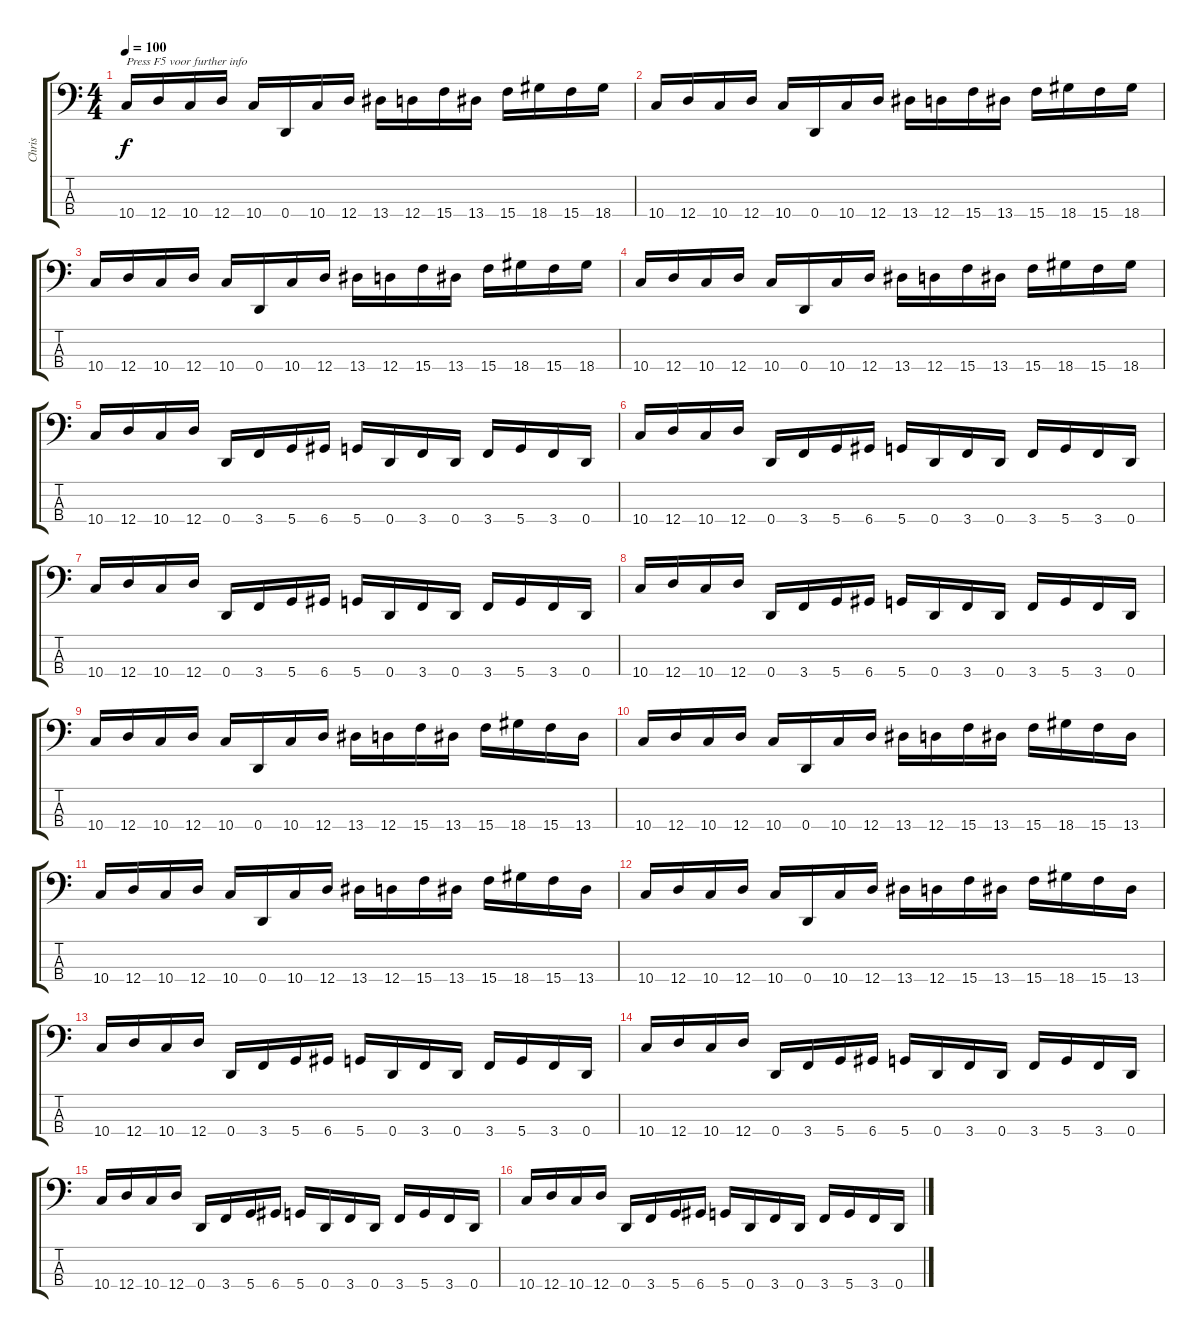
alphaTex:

\track ("Chris" "Chris") {instrument distortionguitar}
\staff {score tabs}
\tuning (G2 D2 A1 D1) {hide}
\ts (4 4)
\tempo 100
\clef f4
\ks c
10.4.16{txt "Press F5 voor further info" dy f instrument distortionguitar} 12.4.16 10.4.16 12.4.16 10.4.16 0.4.16 10.4.16 12.4.16 13.4.16 12.4.16 15.4.16 13.4.16 15.4.16 18.4.16 15.4.16 18.4.16 |
10.4.16 12.4.16 10.4.16 12.4.16 10.4.16 0.4.16 10.4.16 12.4.16 13.4.16 12.4.16 15.4.16 13.4.16 15.4.16 18.4.16 15.4.16 18.4.16 |
10.4.16 12.4.16 10.4.16 12.4.16 10.4.16 0.4.16 10.4.16 12.4.16 13.4.16 12.4.16 15.4.16 13.4.16 15.4.16 18.4.16 15.4.16 18.4.16 |
10.4.16 12.4.16 10.4.16 12.4.16 10.4.16 0.4.16 10.4.16 12.4.16 13.4.16 12.4.16 15.4.16 13.4.16 15.4.16 18.4.16 15.4.16 18.4.16 |
10.4.16 12.4.16 10.4.16 12.4.16 0.4.16 3.4.16 5.4.16 6.4.16 5.4.16 0.4.16 3.4.16 0.4.16 3.4.16 5.4.16 3.4.16 0.4.16 |
10.4.16 12.4.16 10.4.16 12.4.16 0.4.16 3.4.16 5.4.16 6.4.16 5.4.16 0.4.16 3.4.16 0.4.16 3.4.16 5.4.16 3.4.16 0.4.16 |
10.4.16 12.4.16 10.4.16 12.4.16 0.4.16 3.4.16 5.4.16 6.4.16 5.4.16 0.4.16 3.4.16 0.4.16 3.4.16 5.4.16 3.4.16 0.4.16 |
10.4.16 12.4.16 10.4.16 12.4.16 0.4.16 3.4.16 5.4.16 6.4.16 5.4.16 0.4.16 3.4.16 0.4.16 3.4.16 5.4.16 3.4.16 0.4.16 |
10.4.16 12.4.16 10.4.16 12.4.16 10.4.16 0.4.16 10.4.16 12.4.16 13.4.16 12.4.16 15.4.16 13.4.16 15.4.16 18.4.16 15.4.16 13.4.16 |
10.4.16 12.4.16 10.4.16 12.4.16 10.4.16 0.4.16 10.4.16 12.4.16 13.4.16 12.4.16 15.4.16 13.4.16 15.4.16 18.4.16 15.4.16 13.4.16 |
10.4.16 12.4.16 10.4.16 12.4.16 10.4.16 0.4.16 10.4.16 12.4.16 13.4.16 12.4.16 15.4.16 13.4.16 15.4.16 18.4.16 15.4.16 13.4.16 |
10.4.16 12.4.16 10.4.16 12.4.16 10.4.16 0.4.16 10.4.16 12.4.16 13.4.16 12.4.16 15.4.16 13.4.16 15.4.16 18.4.16 15.4.16 13.4.16 |
10.4.16 12.4.16 10.4.16 12.4.16 0.4.16 3.4.16 5.4.16 6.4.16 5.4.16 0.4.16 3.4.16 0.4.16 3.4.16 5.4.16 3.4.16 0.4.16 |
10.4.16 12.4.16 10.4.16 12.4.16 0.4.16 3.4.16 5.4.16 6.4.16 5.4.16 0.4.16 3.4.16 0.4.16 3.4.16 5.4.16 3.4.16 0.4.16 |
10.4.16 12.4.16 10.4.16 12.4.16 0.4.16 3.4.16 5.4.16 6.4.16 5.4.16 0.4.16 3.4.16 0.4.16 3.4.16 5.4.16 3.4.16 0.4.16 |
10.4.16 12.4.16 10.4.16 12.4.16 0.4.16 3.4.16 5.4.16 6.4.16 5.4.16 0.4.16 3.4.16 0.4.16 3.4.16 5.4.16 3.4.16 0.4.16
